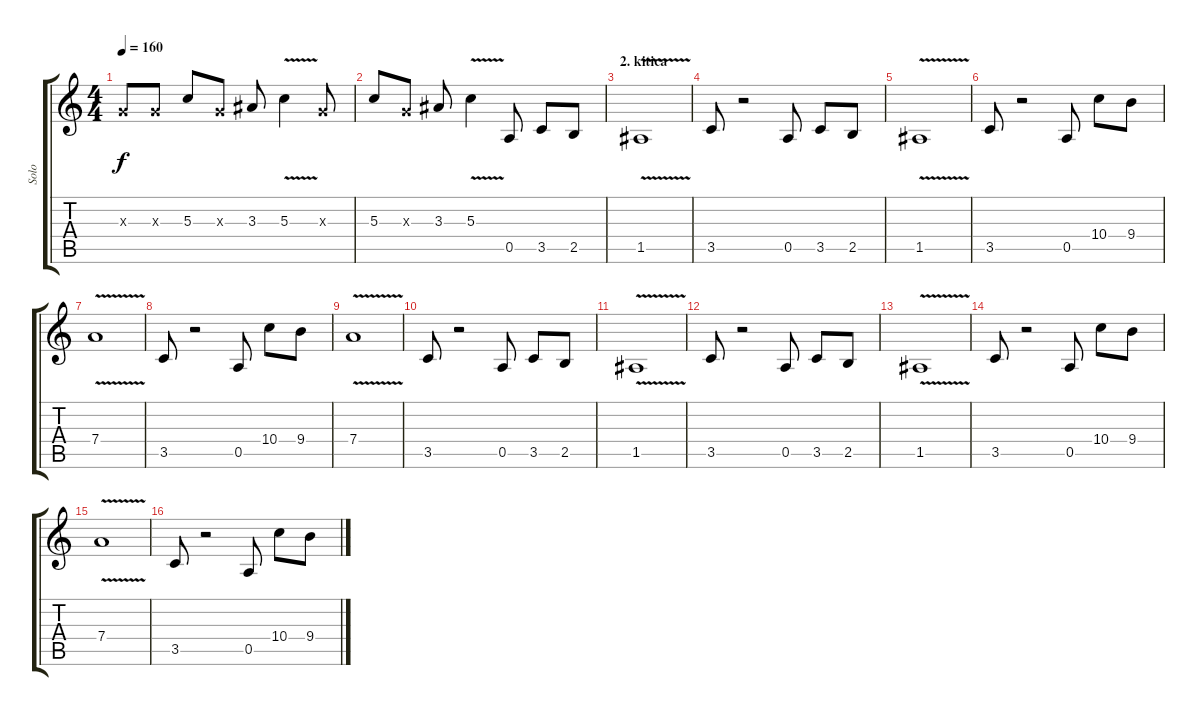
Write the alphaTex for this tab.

\track ("Solo" "Solo") {instrument distortionguitar}
\staff {score tabs}
\tuning (E4 B3 G3 D3 A2 E2) {hide}
\ts (4 4)
\tempo 160
\clef g2
\ks c
0.3{x}.8{dy f} 0.3{x}.8 5.3.8 0.3{x}.8 3.3.8 5.3{v}.4 0.3{x}.8 |
5.3.8 0.3{x}.8 3.3.8 5.3{v}.4 0.5.8 3.5.8 2.5.8 |
\section ("" "2. kitica")
1.5{v}.1 |
3.5.8 r.2 0.5.8 3.5.8 2.5.8 |
1.5{v}.1 |
3.5.8 r.2 0.5.8 10.4.8 9.4.8 |
7.4{v}.1 |
3.5.8 r.2 0.5.8 10.4.8 9.4.8 |
7.4{v}.1 |
3.5.8 r.2 0.5.8 3.5.8 2.5.8 |
1.5{v}.1 |
3.5.8 r.2 0.5.8 3.5.8 2.5.8 |
1.5{v}.1 |
3.5.8 r.2 0.5.8 10.4.8 9.4.8 |
7.4{v}.1 |
3.5.8 r.2 0.5.8 10.4.8 9.4.8
